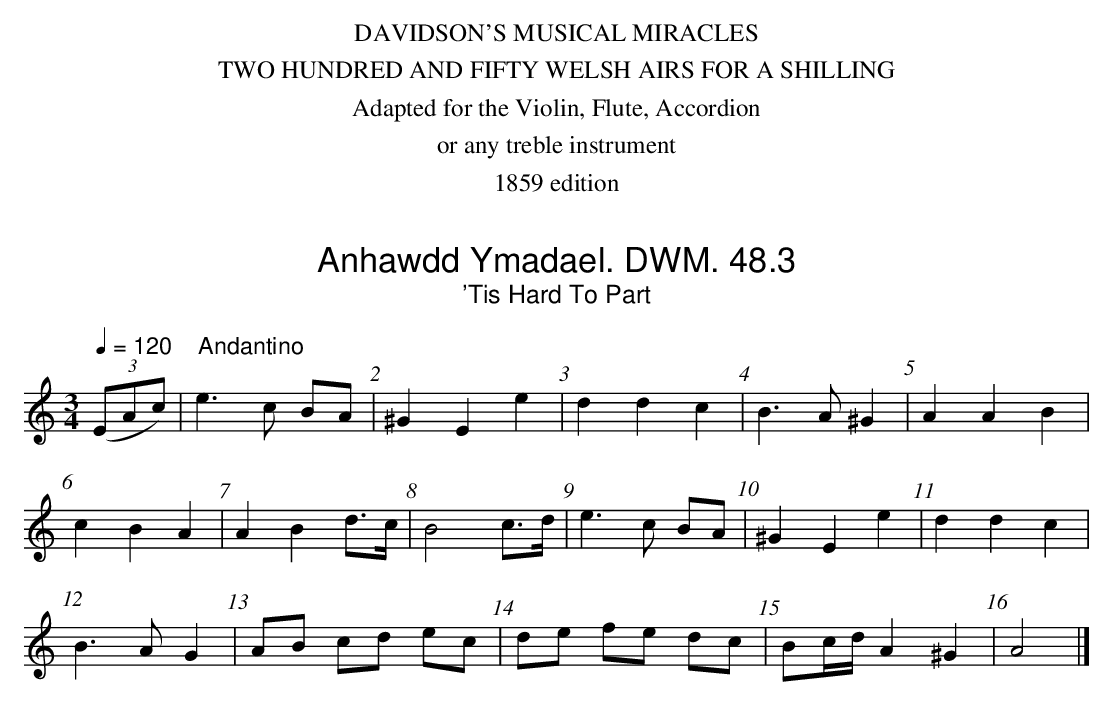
X:1
T:Anhawdd Ymadael. DWM. 48.3
T:'Tis Hard To Part
M:3/4
L:1/8
Q:1/4=120 "    Andantino"
K:Am
(3(EAc)|e3c BA|^G2E2e2|d2d2c2|B3A ^G2|A2A2B2|
c2B2A2|A2B2 d>c|B4 c>d|e3c BA|^G2E2e2|d2d2c2|
B3A G2|AB cd ec|de fe dc|Bc/d/ A2^G2|A4|]
